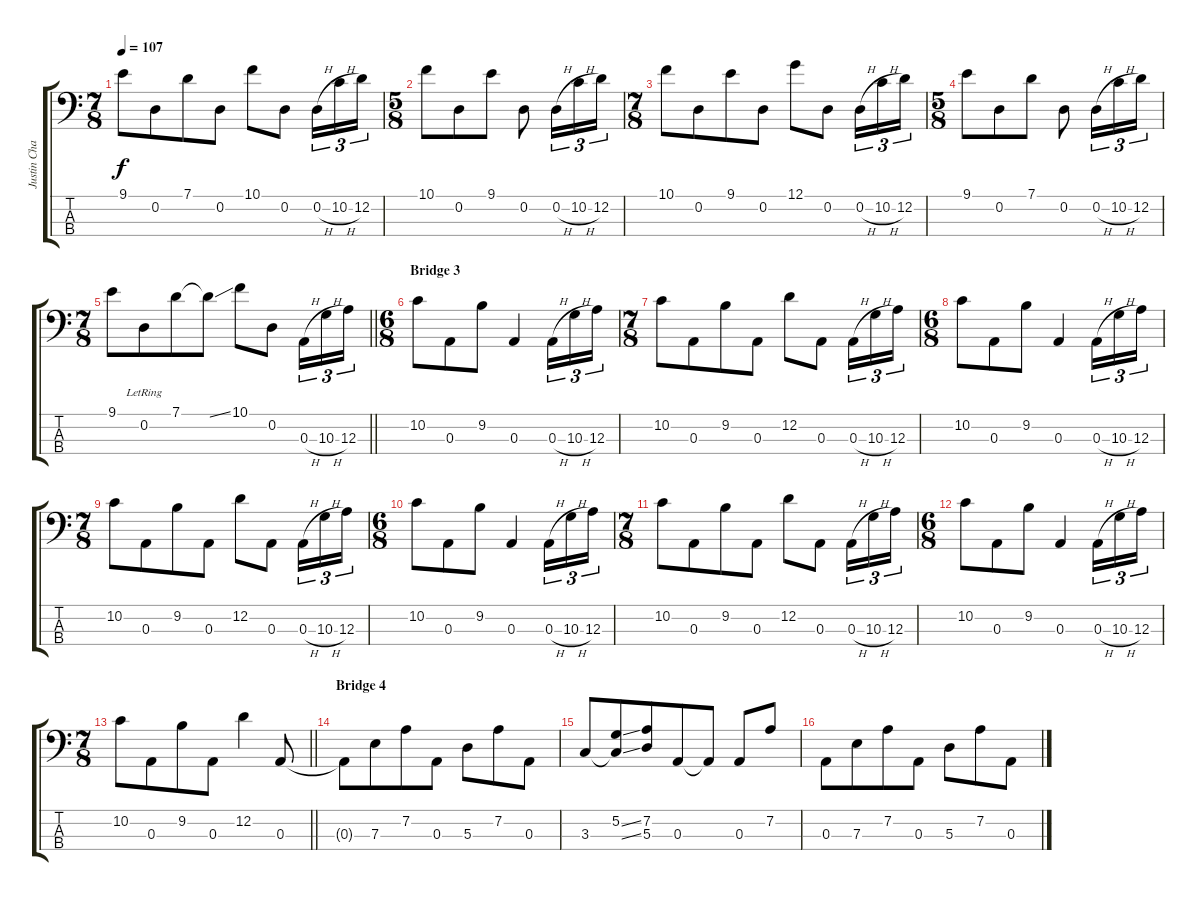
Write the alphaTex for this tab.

\track ("Justin Chancellor" "Justin Cha") {instrument electricbasspick}
\staff {score tabs}
\tuning (G2 D2 A1 D1) {hide}
\ts (7 8)
\tempo 107
\clef f4
\ks c
9.1.8{dy f} 0.2.8 7.1.8 0.2.8 10.1.8 0.2.8 0.2{h}.16{tu (3 2)} 10.2{h}.16{tu (3 2)} 12.2.16{tu (3 2)} |
\ts (5 8)
10.1.8 0.2.8 9.1.8 0.2.8 0.2{h}.16{tu (3 2)} 10.2{h}.16{tu (3 2)} 12.2.16{tu (3 2)} |
\ts (7 8)
10.1.8 0.2.8 9.1.8 0.2.8 12.1.8 0.2.8 0.2{h}.16{tu (3 2)} 10.2{h}.16{tu (3 2)} 12.2.16{tu (3 2)} |
\ts (5 8)
9.1.8 0.2.8 7.1.8 0.2.8 0.2{h}.16{tu (3 2)} 10.2{h}.16{tu (3 2)} 12.2.16{tu (3 2)} |
\ts (7 8)
\barLineRight lightlight
9.1.8 0.2{lr}.8 7.1.8 7.1{ss t}.8 10.1.8 0.2.8 0.3{h}.16{tu (3 2)} 10.3{h}.16{tu (3 2)} 12.3.16{tu (3 2)} |
\ts (6 8)
\section ("" "Bridge 3")
10.2.8 0.3.8 9.2.8 0.3.4 0.3{h}.16{tu (3 2)} 10.3{h}.16{tu (3 2)} 12.3.16{tu (3 2)} |
\ts (7 8)
10.2.8 0.3.8 9.2.8 0.3.8 12.2.8 0.3.8 0.3{h}.16{tu (3 2)} 10.3{h}.16{tu (3 2)} 12.3.16{tu (3 2)} |
\ts (6 8)
10.2.8 0.3.8 9.2.8 0.3.4 0.3{h}.16{tu (3 2)} 10.3{h}.16{tu (3 2)} 12.3.16{tu (3 2)} |
\ts (7 8)
10.2.8 0.3.8 9.2.8 0.3.8 12.2.8 0.3.8 0.3{h}.16{tu (3 2)} 10.3{h}.16{tu (3 2)} 12.3.16{tu (3 2)} |
\ts (6 8)
10.2.8 0.3.8 9.2.8 0.3.4 0.3{h}.16{tu (3 2)} 10.3{h}.16{tu (3 2)} 12.3.16{tu (3 2)} |
\ts (7 8)
10.2.8 0.3.8 9.2.8 0.3.8 12.2.8 0.3.8 0.3{h}.16{tu (3 2)} 10.3{h}.16{tu (3 2)} 12.3.16{tu (3 2)} |
\ts (6 8)
10.2.8 0.3.8 9.2.8 0.3.4 0.3{h}.16{tu (3 2)} 10.3{h}.16{tu (3 2)} 12.3.16{tu (3 2)} |
\ts (7 8)
\barLineRight lightlight
10.2.8 0.3.8 9.2.8 0.3.8 12.2.4 0.3.8 |
\section ("" "Bridge 4")
0.3{t}.8 7.3.8 7.2.8 0.3.8 5.3.8 7.2.8 0.3.8 |
3.3.8 (5.2{ss} 3.3{ss t}).8 (7.2 5.3).8 0.3.8{beam Up beam merge} 0.3{t}.8{beam Up beam split} 0.3.8{beam Up beam merge} 7.2.8{beam Up} |
0.3.8 7.3.8 7.2.8 0.3.8 5.3.8 7.2.8 0.3.8
